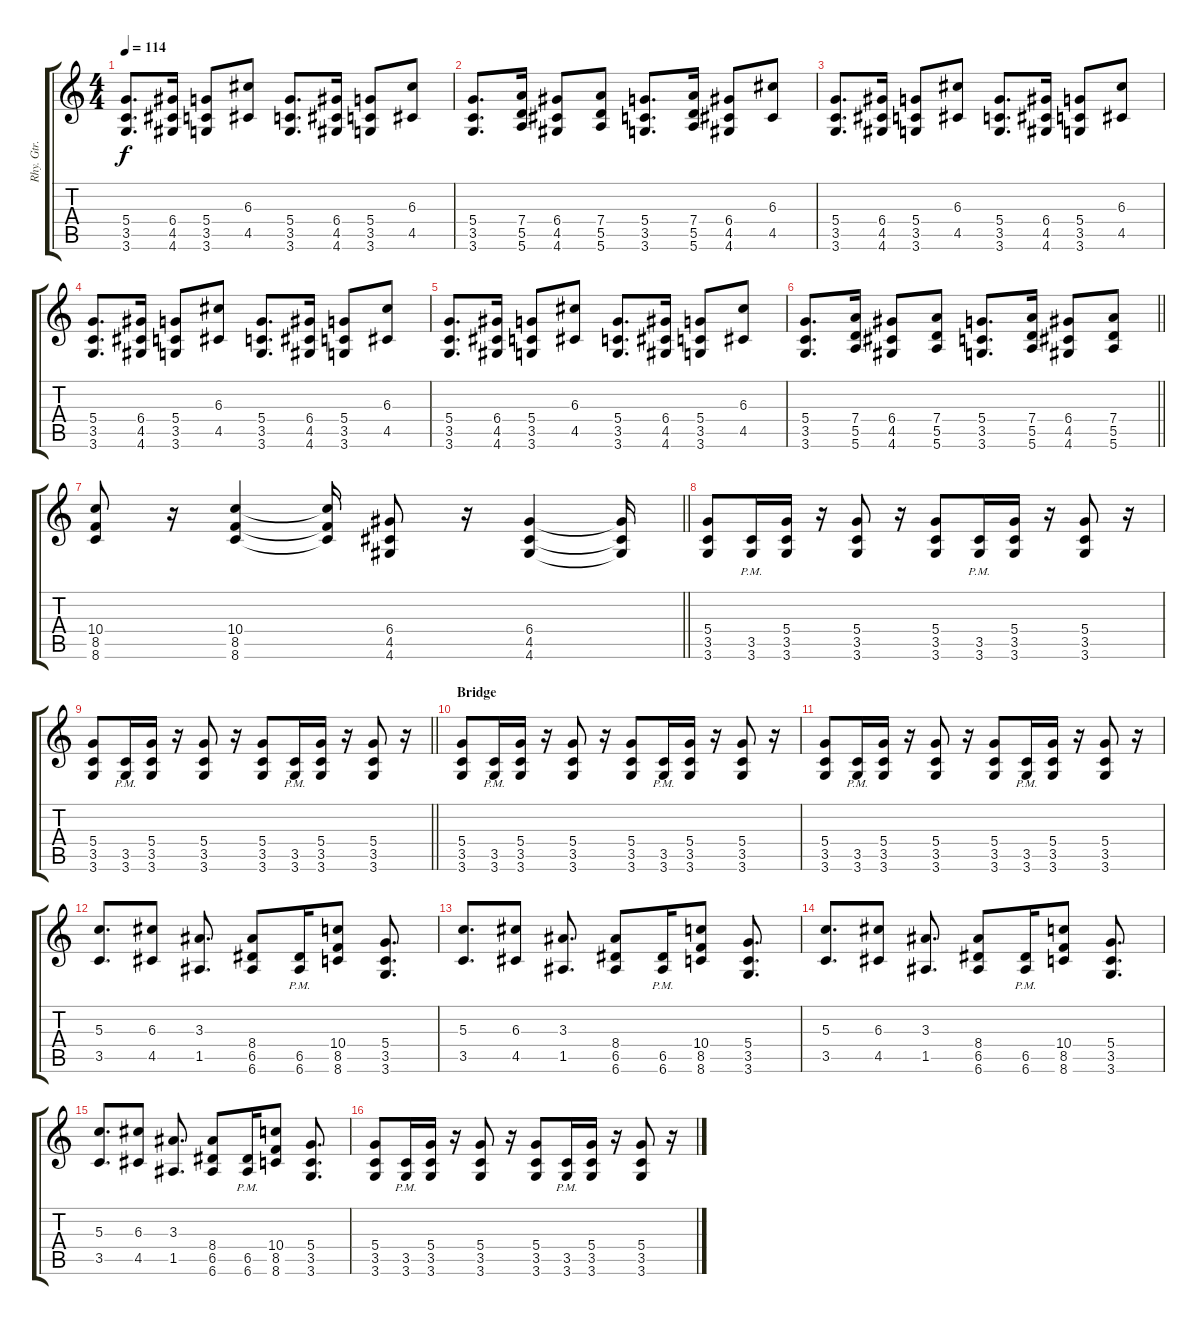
\track ("Rhy. Gtr. 2" "Rhy. Gtr. ") {instrument distortionguitar}
\staff {score tabs}
\tuning (E4 B3 G3 D3 A2 E2) {hide}
\ts (4 4)
\tempo 114
\clef g2
\ks c
(5.4 3.5 3.6).8{d dy f} (6.4 4.5 4.6).16 (5.4 3.5 3.6).8 (6.3 4.5).8 (5.4 3.5 3.6).8{d} (6.4 4.5 4.6).16 (5.4 3.5 3.6).8 (6.3 4.5).8 |
(5.4 3.5 3.6).8{d} (7.4 5.5 5.6).16 (6.4 4.5 4.6).8 (7.4 5.5 5.6).8 (5.4 3.5 3.6).8{d} (7.4 5.5 5.6).16 (6.4 4.5 4.6).8 (6.3 4.5).8 |
(5.4 3.5 3.6).8{d} (6.4 4.5 4.6).16 (5.4 3.5 3.6).8 (6.3 4.5).8 (5.4 3.5 3.6).8{d} (6.4 4.5 4.6).16 (5.4 3.5 3.6).8 (6.3 4.5).8 |
(5.4 3.5 3.6).8{d} (6.4 4.5 4.6).16 (5.4 3.5 3.6).8 (6.3 4.5).8 (5.4 3.5 3.6).8{d} (6.4 4.5 4.6).16 (5.4 3.5 3.6).8 (6.3 4.5).8 |
(5.4 3.5 3.6).8{d} (6.4 4.5 4.6).16 (5.4 3.5 3.6).8 (6.3 4.5).8 (5.4 3.5 3.6).8{d} (6.4 4.5 4.6).16 (5.4 3.5 3.6).8 (6.3 4.5).8 |
\barLineRight lightlight
(5.4 3.5 3.6).8{d} (7.4 5.5 5.6).16 (6.4 4.5 4.6).8 (7.4 5.5 5.6).8 (5.4 3.5 3.6).8{d} (7.4 5.5 5.6).16 (6.4 4.5 4.6).8 (7.4 5.5 5.6).8 |
\section ("" "")
\barLineRight lightlight
(10.4 8.5 8.6).8 r.16 (10.4 8.5 8.6).4 (10.4{t} 8.5{t} 8.6{t}).16 (6.4 4.5 4.6).8 r.16 (6.4 4.5 4.6).4 (6.4{t} 4.5{t} 4.6{t}).16 |
\section ("" "")
(5.4 3.5 3.6).8 (3.5{pm} 3.6{pm}).16 (5.4 3.5 3.6).16 r.16 (5.4 3.5 3.6).8 r.16 (5.4 3.5 3.6).8 (3.5{pm} 3.6{pm}).16 (5.4 3.5 3.6).16 r.16 (5.4 3.5 3.6).8 r.16 |
\barLineRight lightlight
(5.4 3.5 3.6).8 (3.5{pm} 3.6{pm}).16 (5.4 3.5 3.6).16 r.16 (5.4 3.5 3.6).8 r.16 (5.4 3.5 3.6).8 (3.5{pm} 3.6{pm}).16 (5.4 3.5 3.6).16 r.16 (5.4 3.5 3.6).8 r.16 |
\section ("" "Bridge")
(5.4 3.5 3.6).8 (3.5{pm} 3.6{pm}).16 (5.4 3.5 3.6).16 r.16 (5.4 3.5 3.6).8 r.16 (5.4 3.5 3.6).8 (3.5{pm} 3.6{pm}).16 (5.4 3.5 3.6).16 r.16 (5.4 3.5 3.6).8 r.16 |
(5.4 3.5 3.6).8 (3.5{pm} 3.6{pm}).16 (5.4 3.5 3.6).16 r.16 (5.4 3.5 3.6).8 r.16 (5.4 3.5 3.6).8 (3.5{pm} 3.6{pm}).16 (5.4 3.5 3.6).16 r.16 (5.4 3.5 3.6).8 r.16 |
(5.3 3.5).8{d} (6.3 4.5).8 (3.3 1.5).8{d} (8.4 6.5 6.6).8 (6.5{pm} 6.6{pm}).16 (10.4 8.5 8.6).8 (5.4 3.5 3.6).8{d} |
(5.3 3.5).8{d} (6.3 4.5).8 (3.3 1.5).8{d} (8.4 6.5 6.6).8 (6.5{pm} 6.6{pm}).16 (10.4 8.5 8.6).8 (5.4 3.5 3.6).8{d} |
(5.3 3.5).8{d} (6.3 4.5).8 (3.3 1.5).8{d} (8.4 6.5 6.6).8 (6.5{pm} 6.6{pm}).16 (10.4 8.5 8.6).8 (5.4 3.5 3.6).8{d} |
(5.3 3.5).8{d} (6.3 4.5).8 (3.3 1.5).8{d} (8.4 6.5 6.6).8 (6.5{pm} 6.6{pm}).16 (10.4 8.5 8.6).8 (5.4 3.5 3.6).8{d} |
(5.4 3.5 3.6).8 (3.5{pm} 3.6{pm}).16 (5.4 3.5 3.6).16 r.16 (5.4 3.5 3.6).8 r.16 (5.4 3.5 3.6).8 (3.5{pm} 3.6{pm}).16 (5.4 3.5 3.6).16 r.16 (5.4 3.5 3.6).8 r.16
